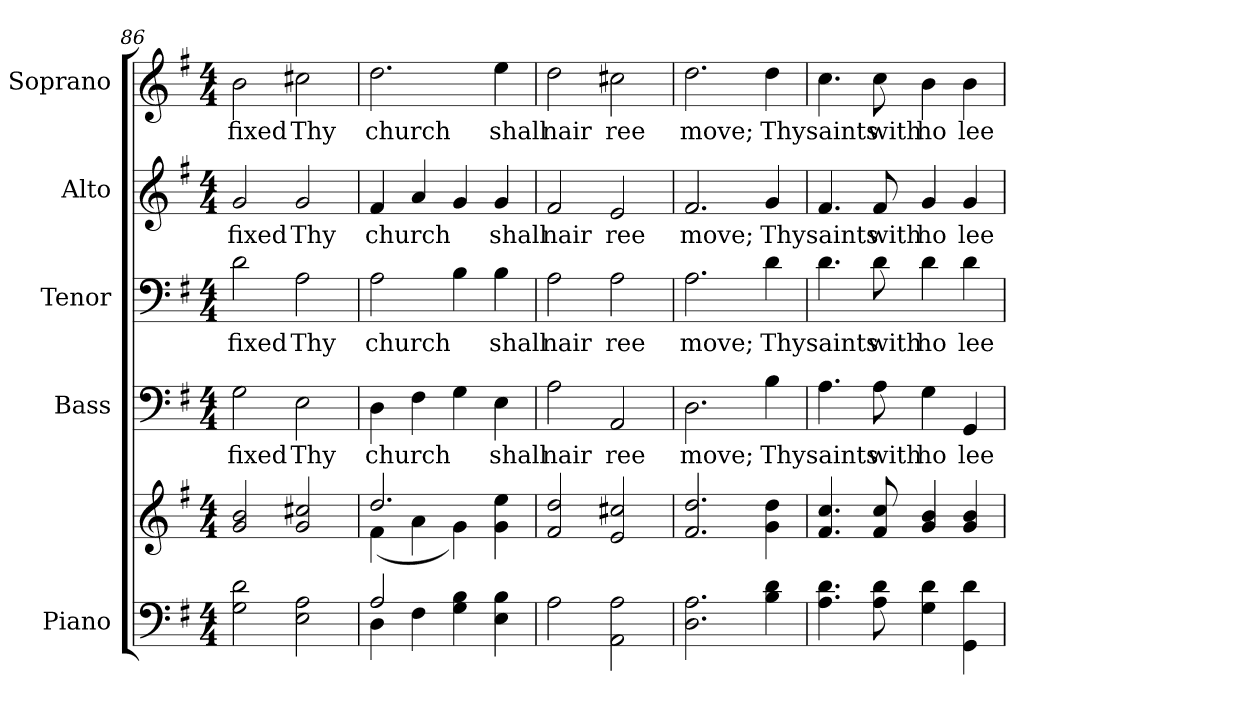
**kern	**kern	**kern	**text	**kern	**text	**kern	**text	**kern	**text
*part5	*part5	*part4	*part4	*part3	*part3	*part2	*part2	*part1	*part1
*staff6	*staff5	*staff4	*staff4	*staff3	*staff3	*staff2	*staff2	*staff1	*staff1
*I"Piano	*	*I"Bass	*	*I"Tenor	*	*I"Alto	*	*I"Soprano	*
*I'Pno.	*	*I'B.	*	*I'T.	*	*I'A.	*	*I'S.	*
*clefF4	*clefG2	*clefF4	*	*clefF4	*	*clefG2	*	*clefG2	*
*k[f#]	*k[f#]	*k[f#]	*	*k[f#]	*	*k[f#]	*	*k[f#]	*
*G:	*G:	*G:	*	*G:	*	*G:	*	*G:	*
*M4/4	*M4/4	*M4/4	*	*M4/4	*	*M4/4	*	*M4/4	*
=86	=86	=86	=86	=86	=86	=86	=86	=86	=86
!	!	!	!LO:LY:b:color=#000000	!	!	!	!	!	!
!	!	!	!	!	!LO:LY:b:color=#000000	!	!	!	!
!	!	!	!	!	!	!	!LO:LY:b:color=#000000	!	!
!	!	!	!	!	!	!	!	!	!LO:LY:b:color=#000000
2Gi\ 2di	2gi/ 2bi	2Gi\	fixed	2di\	fixed	2gi/	fixed	2bi\	fixed
!	!	!	!LO:LY:b:color=#000000	!	!	!	!	!	!
!	!	!	!	!	!LO:LY:b:color=#000000	!	!	!	!
!	!	!	!	!	!	!	!LO:LY:b:color=#000000	!	!
!	!	!	!	!	!	!	!	!	!LO:LY:b:color=#000000
2Ei\ 2Ai	2gi/ 2cc#Xi	2Ei\	Thy	2Ai\	Thy	2gi/	Thy	2cc#Xi\	Thy
=87	=87	=87	=87	=87	=87	=87	=87	=87	=87
*^	*^	*	*	*	*	*	*	*	*
!	!	!	!	!	!LO:LY:b:color=#000000	!	!	!	!	!	!
!	!	!	!	!	!	!	!LO:LY:b:color=#000000	!	!	!	!
!	!	!	!	!	!	!	!	!	!LO:LY:b:color=#000000	!	!
!	!	!	!	!	!	!	!	!	!	!	!LO:LY:b:color=#000000
2Ai/	4Di\	2.ddi/	(4f#i\	4Di\	church	2Ai\	church	4f#i/	church	2.ddi\	church
.	4F#i\	.	4ai\	4F#i\	.	.	.	4ai/	.	.	.
4Gi\ 4Bi	2ryy	.	4gi\)	4Gi\	.	4Bi\	.	4gi/	.	.	.
!	!	!	!	!	!LO:LY:b:color=#000000	!	!	!	!	!	!
!	!	!	!	!	!	!	!LO:LY:b:color=#000000	!	!	!	!
!	!	!	!	!	!	!	!	!	!LO:LY:b:color=#000000	!	!
!	!	!	!	!	!	!	!	!	!	!	!LO:LY:b:color=#000000
4Ei\ 4Bi	.	4gi\ 4eei	4ryy	4Ei\	shall	4Bi\	shall	4gi/	shall	4eei\	shall
*v	*v	*	*	*	*	*	*	*	*	*	*
*	*v	*v	*	*	*	*	*	*	*	*
=88	=88	=88	=88	=88	=88	=88	=88	=88	=88
*	*^	*	*	*	*	*	*	*	*
!	!	!	!	!LO:LY:b:color=#000000	!	!	!	!	!	!
*	*v	*v	*	*	*	*	*	*	*	*
*	*^	*	*	*	*	*	*	*	*
!	!	!	!	!	!	!LO:LY:b:color=#000000	!	!	!	!
*	*v	*v	*	*	*	*	*	*	*	*
*	*^	*	*	*	*	*	*	*	*
!	!	!	!	!	!	!	!	!LO:LY:b:color=#000000	!	!
*	*v	*v	*	*	*	*	*	*	*	*
*	*^	*	*	*	*	*	*	*	*
!	!	!	!	!	!	!	!	!	!	!LO:LY:b:color=#000000
*	*v	*v	*	*	*	*	*	*	*	*
2Ai\	2f#i/ 2ddi	2Ai\	nair	2Ai\	nair	2f#i/	nair	2ddi\	nair
!	!	!	!LO:LY:b:color=#000000	!	!	!	!	!	!
!	!	!	!	!	!LO:LY:b:color=#000000	!	!	!	!
!	!	!	!	!	!	!	!LO:LY:b:color=#000000	!	!
!	!	!	!	!	!	!	!	!	!LO:LY:b:color=#000000
2AAi\ 2Ai	2ei/ 2cc#Xi	2AAi/	ree	2Ai\	ree	2ei/	ree	2cc#Xi\	ree
!!LO:PB:g=z
=89	=89	=89	=89	=89	=89	=89	=89	=89	=89
!	!	!	!LO:LY:b:color=#000000	!	!	!	!	!	!
!	!	!	!	!	!LO:LY:b:color=#000000	!	!	!	!
!	!	!	!	!	!	!	!LO:LY:b:color=#000000	!	!
!	!	!	!	!	!	!	!	!	!LO:LY:b:color=#000000
2.Di\ 2.Ai	2.f#i/ 2.ddi	2.Di\	move;	2.Ai\	move;	2.f#i/	move;	2.ddi\	move;
!	!	!	!LO:LY:b:color=#000000	!	!	!	!	!	!
!	!	!	!	!	!LO:LY:b:color=#000000	!	!	!	!
!	!	!	!	!	!	!	!LO:LY:b:color=#000000	!	!
!	!	!	!	!	!	!	!	!	!LO:LY:b:color=#000000
4Bi\ 4di	4gi\ 4ddi	4Bi\	Thy	4di\	Thy	4gi/	Thy	4ddi\	Thy
=90	=90	=90	=90	=90	=90	=90	=90	=90	=90
!	!	!	!LO:LY:b:color=#000000	!	!	!	!	!	!
!	!	!	!	!	!LO:LY:b:color=#000000	!	!	!	!
!	!	!	!	!	!	!	!LO:LY:b:color=#000000	!	!
!	!	!	!	!	!	!	!	!	!LO:LY:b:color=#000000
4.Ai\ 4.di	4.f#i/ 4.cci	4.Ai\	saints	4.di\	saints	4.f#i/	saints	4.cci\	saints
!	!	!	!LO:LY:b:color=#000000	!	!	!	!	!	!
!	!	!	!	!	!LO:LY:b:color=#000000	!	!	!	!
!	!	!	!	!	!	!	!LO:LY:b:color=#000000	!	!
!	!	!	!	!	!	!	!	!	!LO:LY:b:color=#000000
8Ai\ 8di	8f#i/ 8cci	8Ai\	with	8di\	with	8f#i/	with	8cci\	with
!	!	!	!LO:LY:b:color=#000000	!	!	!	!	!	!
!	!	!	!	!	!LO:LY:b:color=#000000	!	!	!	!
!	!	!	!	!	!	!	!LO:LY:b:color=#000000	!	!
!	!	!	!	!	!	!	!	!	!LO:LY:b:color=#000000
4Gi\ 4di	4gi/ 4bi	4Gi\	ho	4di\	ho	4gi/	ho	4bi\	ho
!	!	!	!LO:LY:b:color=#000000	!	!	!	!	!	!
!	!	!	!	!	!LO:LY:b:color=#000000	!	!	!	!
!	!	!	!	!	!	!	!LO:LY:b:color=#000000	!	!
!	!	!	!	!	!	!	!	!	!LO:LY:b:color=#000000
4GGi\ 4di	4gi/ 4bi	4GGi/	lee	4di\	lee	4gi/	lee	4bi\	lee
=	=	=	=	=	=	=	=	=	=
*-	*-	*-	*-	*-	*-	*-	*-	*-	*-
